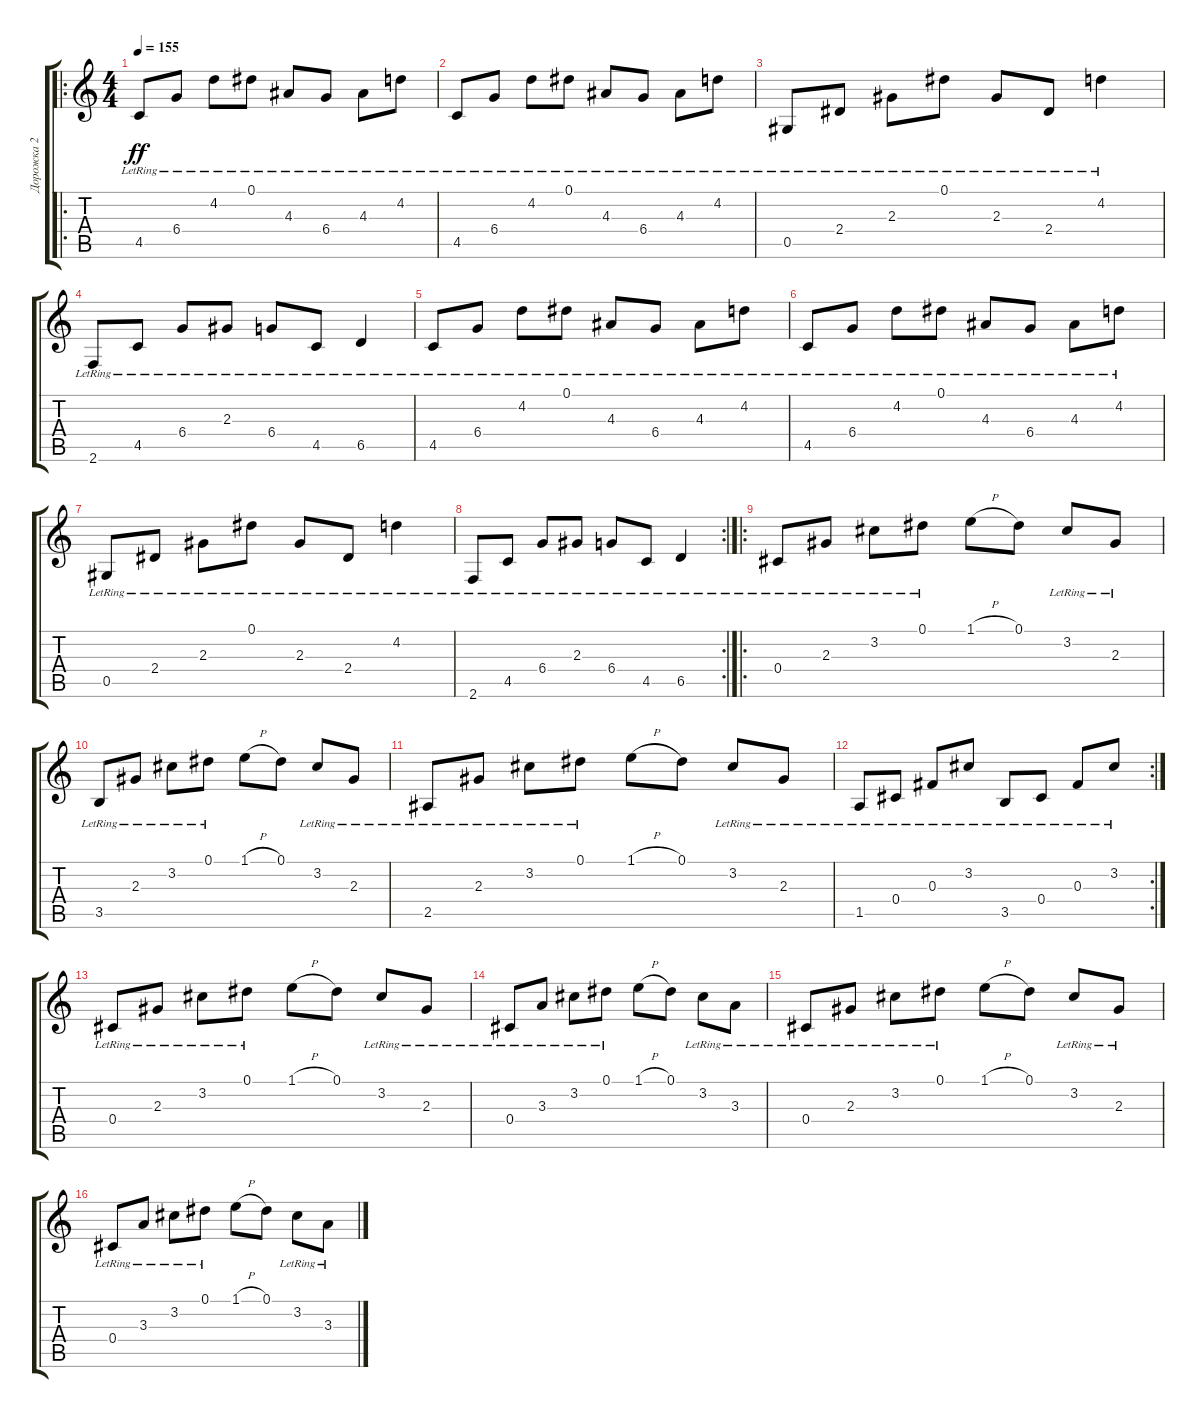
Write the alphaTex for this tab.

\track ("Дорожка 2" "Дорожка 2") {instrument acousticguitarsteel}
\staff {score tabs}
\tuning (Eb4 Bb3 Gb3 Db3 Ab2 Eb2) {hide}
\ro
\ts (4 4)
\tempo 155
\clef g2
\ks c
4.5{lr}.8{dy ff} 6.4{lr}.8 4.2{lr}.8 0.1{lr}.8 4.3{lr}.8 6.4{lr}.8 4.3{lr}.8 4.2{lr}.8 |
4.5{lr}.8 6.4{lr}.8 4.2{lr}.8 0.1{lr}.8 4.3{lr}.8 6.4{lr}.8 4.3{lr}.8 4.2{lr}.8 |
0.5{lr}.8 2.4{lr}.8 2.3{lr}.8 0.1{lr}.8 2.3{lr}.8 2.4{lr}.8 4.2{lr}.4 |
2.6{lr}.8 4.5{lr}.8 6.4{lr}.8 2.3{lr}.8 6.4{lr}.8 4.5{lr}.8 6.5{lr}.4 |
4.5{lr}.8 6.4{lr}.8 4.2{lr}.8 0.1{lr}.8 4.3{lr}.8 6.4{lr}.8 4.3{lr}.8 4.2{lr}.8 |
4.5{lr}.8 6.4{lr}.8 4.2{lr}.8 0.1{lr}.8 4.3{lr}.8 6.4{lr}.8 4.3{lr}.8 4.2{lr}.8 |
0.5{lr}.8 2.4{lr}.8 2.3{lr}.8 0.1{lr}.8 2.3{lr}.8 2.4{lr}.8 4.2{lr}.4 |
\rc 2
2.6{lr}.8 4.5{lr}.8 6.4{lr}.8 2.3{lr}.8 6.4{lr}.8 4.5{lr}.8 6.5{lr}.4 |
\ro
0.4{lr}.8 2.3{lr}.8 3.2{lr}.8 0.1{lr}.8 1.1{h}.8 0.1.8 3.2{lr}.8 2.3{lr}.8 |
3.5{lr}.8 2.3{lr}.8 3.2{lr}.8 0.1{lr}.8 1.1{h}.8 0.1.8 3.2{lr}.8 2.3{lr}.8 |
2.5{lr}.8 2.3{lr}.8 3.2{lr}.8 0.1{lr}.8 1.1{h}.8 0.1.8 3.2{lr}.8 2.3{lr}.8 |
\rc 2
1.5{lr}.8 0.4{lr}.8 0.3{lr}.8 3.2{lr}.8 3.5{lr}.8 0.4{lr}.8 0.3{lr}.8 3.2{lr}.8 |
0.4{lr}.8 2.3{lr}.8 3.2{lr}.8 0.1{lr}.8 1.1{h}.8 0.1.8 3.2{lr}.8 2.3{lr}.8 |
0.4{lr}.8 3.3{lr}.8 3.2{lr}.8 0.1{lr}.8 1.1{h}.8 0.1.8 3.2{lr}.8 3.3{lr}.8 |
0.4{lr}.8 2.3{lr}.8 3.2{lr}.8 0.1{lr}.8 1.1{h}.8 0.1.8 3.2{lr}.8 2.3{lr}.8 |
0.4{lr}.8 3.3{lr}.8 3.2{lr}.8 0.1{lr}.8 1.1{h}.8 0.1.8 3.2{lr}.8 3.3{lr}.8
